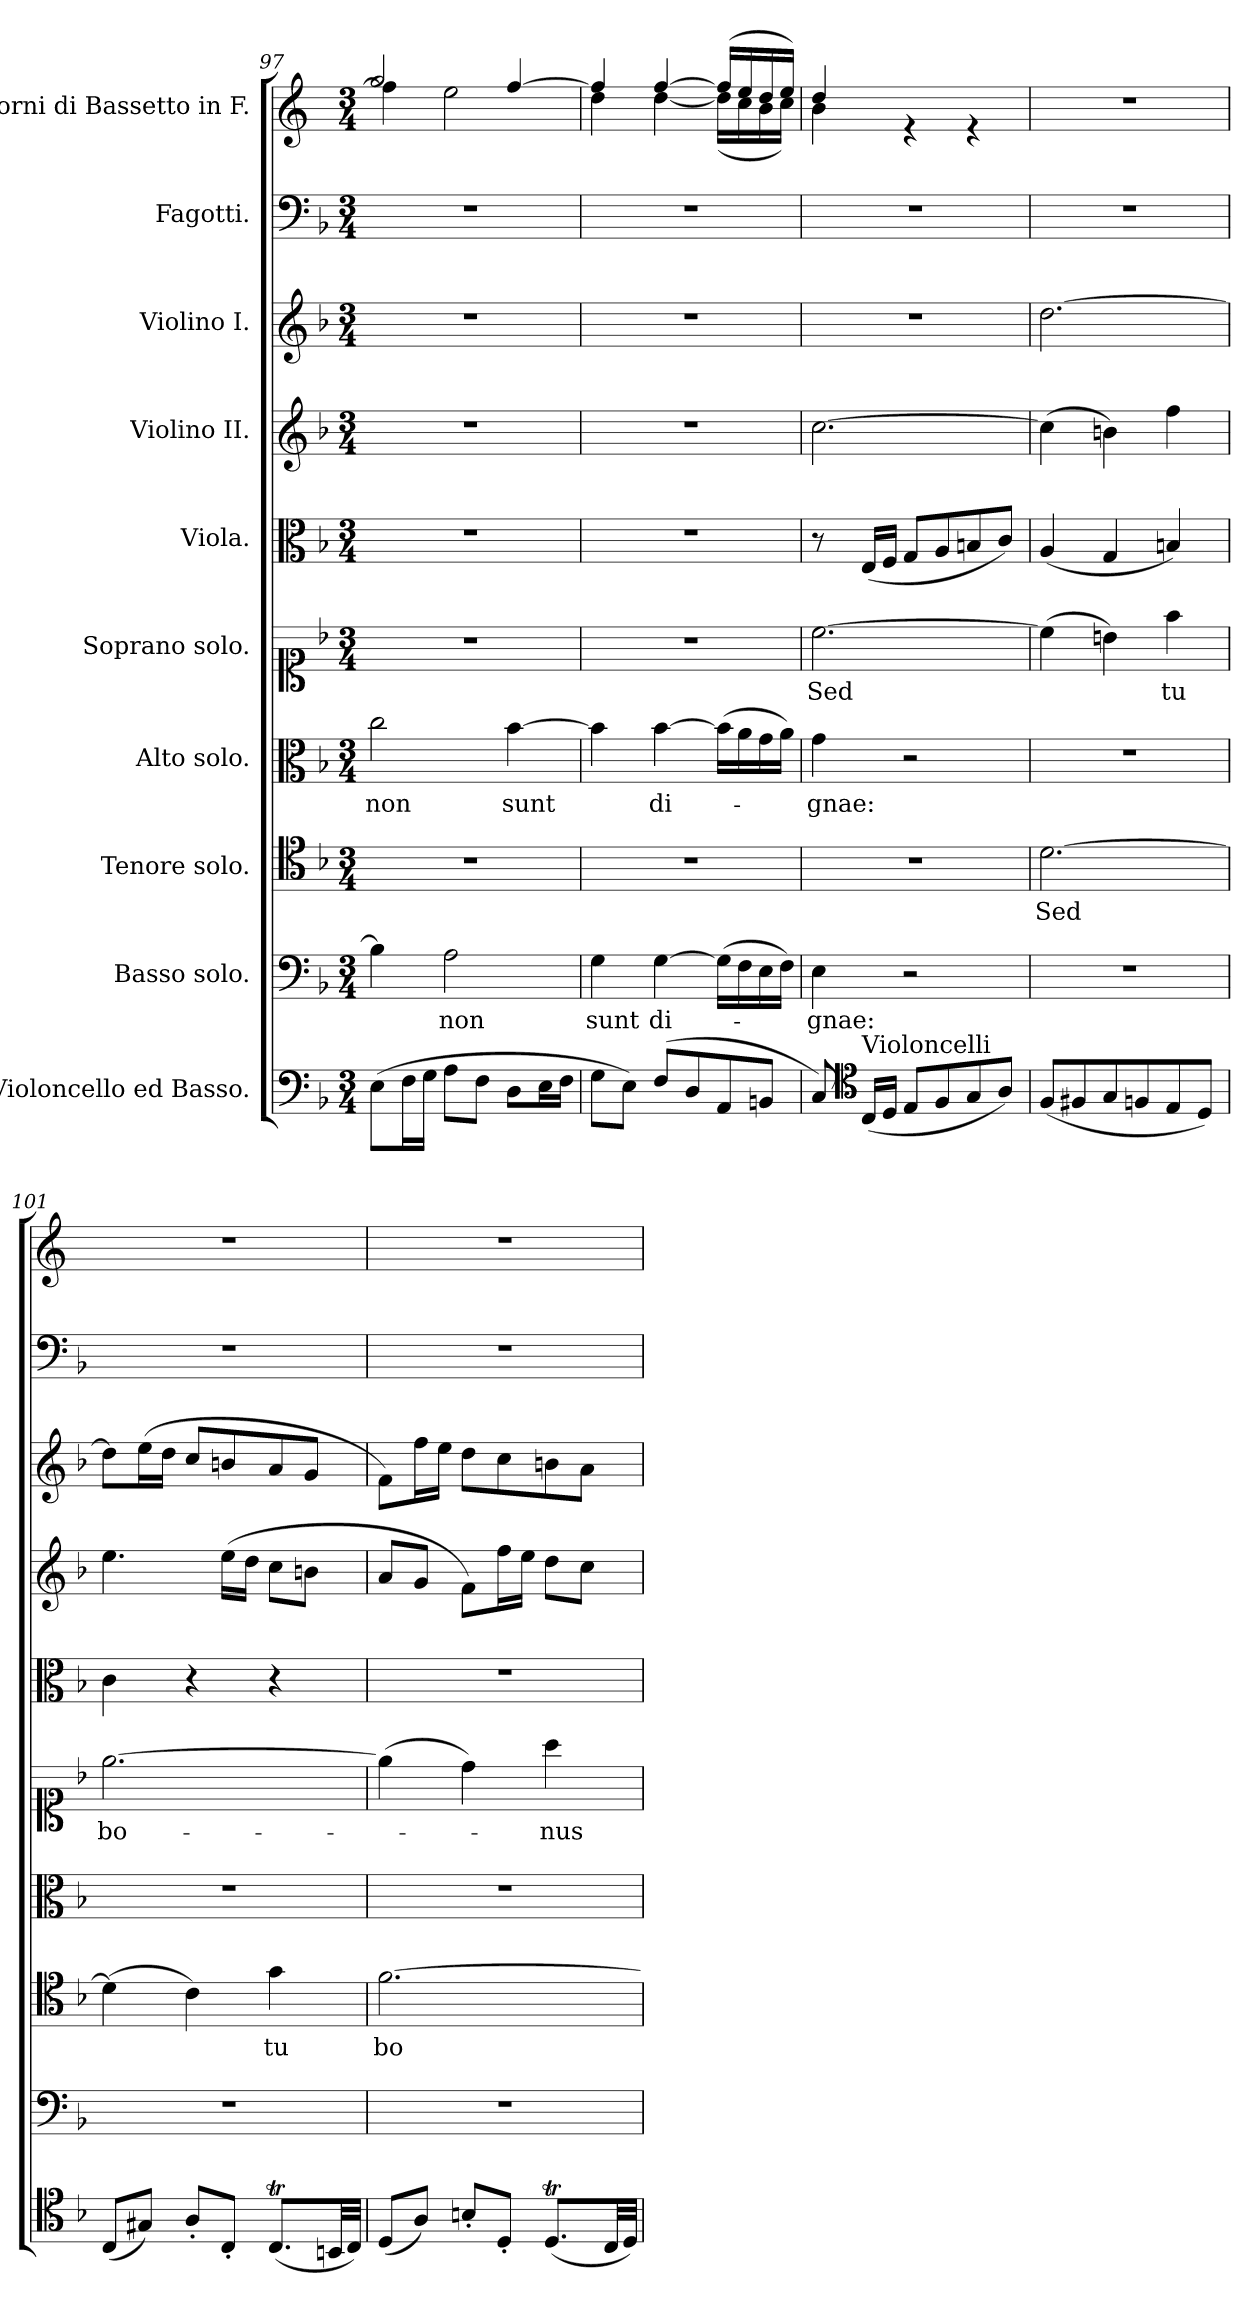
**kern	**kern	**text	**kern	**text	**kern	**text	**kern	**text	**kern	**kern	**kern	**kern	**kern
*part10	*part9	*part9	*part8	*part8	*part7	*part7	*part6	*part6	*part5	*part4	*part3	*part2	*part1
*staff10	*staff9	*staff9	*staff8	*staff8	*staff7	*staff7	*staff6	*staff6	*staff5	*staff4	*staff3	*staff2	*staff1
*I"Violoncello ed Basso.	*I"Basso solo.	*	*I"Tenore solo.	*	*I"Alto solo.	*	*I"Soprano solo.	*	*I"Viola.	*I"Violino II.	*I"Violino I.	*I"Fagotti.	*I"Corni di Bassetto in F.
*clefF4	*clefF4	*	*clefC4	*	*clefC3	*	*clefC1	*	*clefC3	*clefG2	*clefG2	*clefF4	*clefG2
*	*	*	*	*	*	*	*	*	*	*	*	*	*ITrd4c7
*k[b-]	*k[b-]	*	*k[b-]	*	*k[b-]	*	*k[b-]	*	*k[b-]	*k[b-]	*k[b-]	*k[b-]	*k[b-]
*M3/4	*M3/4	*	*M3/4	*	*M3/4	*	*M3/4	*	*M3/4	*M3/4	*M3/4	*M3/4	*M3/4
=97	=97	=97	=97	=97	=97	=97	=97	=97	=97	=97	=97	=97	=97
*^	*	*	*	*	*	*	*	*	*	*	*	*	*
!	!	!	!	!	!	!	!LO:LY:b	!	!	!	!	!	!	!
*	*	*	*	*	*	*	*	*	*	*	*	*	*	*^
(>8E\L	8EE\Lyy	4B-\]	.	2.r	.	2cc\	non	2.r	.	2.r	2.r	2.r	2.r	2cc/	4b-\]
16F\L	16FF\Lyy	.	.	.	.	.	.	.	.	.	.	.	.	.	.
16G\JJ	16GG\JJyy	.	.	.	.	.	.	.	.	.	.	.	.	.	.
!	!	!	!LO:LY:b	!	!	!	!	!	!	!	!	!	!	!	!
8A\L	8AA\Lyy	2A\	non	.	.	.	.	.	.	.	.	.	.	.	2a\
8F\J	8FF\Jyy	.	.	.	.	.	.	.	.	.	.	.	.	.	.
!	!	!	!	!	!	!	!LO:LY:b	!	!	!	!	!	!	!	!
8D\L	8DD\Lyy	.	.	.	.	[4b-\	sunt	.	.	.	.	.	.	[4b-/	.
16E\L	16EE\Lyy	.	.	.	.	.	.	.	.	.	.	.	.	.	.
16F\JJ	16FF\JJyy	.	.	.	.	.	.	.	.	.	.	.	.	.	.
=98	=98	=98	=98	=98	=98	=98	=98	=98	=98	=98	=98	=98	=98	=98	=98
!	!	!	!LO:LY:b	!	!	!	!	!	!	!	!	!	!	!	!
8G\L	8GG\Lyy	4G\	sunt	2.r	.	4b-\]	.	2.r	.	2.r	2.r	2.r	2.r	4b-/]	4g\
8E\J)	8EE\Jyy	.	.	.	.	.	.	.	.	.	.	.	.	.	.
!	!	!	!LO:LY:b	!	!	!	!LO:LY:b	!	!	!	!	!	!	!	!
(<8F/L	8FF\Lyy	[4G\	di-	.	.	[4b-\	di-	.	.	.	.	.	.	[4b-/	[4g\
8D/	8DD\Jyy	.	.	.	.	.	.	.	.	.	.	.	.	.	.
8AA/	8AAA\Lyy	(>16G\LL]	.	.	.	(>16b-\LL]	.	.	.	.	.	.	.	(>16b-/LL]	(<16g\LL]
.	.	16F\	.	.	.	16a\	.	.	.	.	.	.	.	16a/	16f\
8BBn/J	8BBBn\Jyy	16E\	.	.	.	16g\	.	.	.	.	.	.	.	16g/	16e\
.	.	16F\JJ)	.	.	.	16a\JJ)	.	.	.	.	.	.	.	16a/JJ)	16f\JJ)
=99	=99	=99	=99	=99	=99	=99	=99	=99	=99	=99	=99	=99	=99	=99	=99
!	!	!	!LO:LY:b	!	!	!	!LO:LY:b	!	!LO:LY:b	!	!	!	!	!	!
8C/)	8CC\yy	4E\	-gnae:	2.r	.	4g\	-gnae:	[2.cc\	Sed	8r	[2.cc\	2.r	2.r	4g/	4e\
*clefC4	*	*	*	*	*	*	*	*	*	*	*	*	*	*	*
!LO:TX:a:t=Violoncelli	!	!	!	!	!	!	!	!	!	!	!	!	!	!	!
(<16C/LL	2ryy	.	.	.	.	.	.	.	.	(<16E/LL	.	.	.	.	.
16D/JJ	.	.	.	.	.	.	.	.	.	16F/JJ	.	.	.	.	.
8E/L	.	2r	.	.	.	2r	.	.	.	8G/L	.	.	.	4re	2ryy
8F/	.	.	.	.	.	.	.	.	.	8A/	.	.	.	.	.
8G/	.	.	.	.	.	.	.	.	.	8Bn/	.	.	.	4re	.
8A/J)	8ryy	.	.	.	.	.	.	.	.	8c/J)	.	.	.	.	.
*	*	*	*	*	*	*	*	*	*	*	*	*	*	*v	*v
=100	=100	=100	=100	=100	=100	=100	=100	=100	=100	=100	=100	=100	=100	=100
!	!	!	!	!	!LO:LY:b	!	!	!	!	!	!	!	!	!
*v	*v	*	*	*	*	*	*	*	*	*	*	*	*	*
(<8F/L	2.r	.	[2.d\	Sed	2.r	.	(>4cc\]	.	(<4A/	(>4cc\]	[2.dd\	2.r	2.r
8F#X/	.	.	.	.	.	.	.	.	.	.	.	.	.
8G/	.	.	.	.	.	.	4bn\)	.	4G/	4bn\)	.	.	.
8Fn/	.	.	.	.	.	.	.	.	.	.	.	.	.
!	!	!	!	!	!	!	!	!LO:LY:b	!	!	!	!	!
8E/	.	.	.	.	.	.	4ff\	tu	4Bn/)	4ff\	.	.	.
8D/J)	.	.	.	.	.	.	.	.	.	.	.	.	.
!!LO:PB:g=z
=101	=101	=101	=101	=101	=101	=101	=101	=101	=101	=101	=101	=101	=101
!	!	!	!	!	!	!	!	!LO:LY:b	!	!	!	!	!
(<8C/L	2.r	.	(>4d\]	.	2.r	.	[2.ee\	bo-	4c\	4.ee\	8dd\L]	2.r	2.r
8G#X/J)	.	.	.	.	.	.	.	.	.	.	(>16ee\L	.	.
.	.	.	.	.	.	.	.	.	.	.	16dd\JJ	.	.
8A'/L	.	.	4c\)	.	.	.	.	.	4r	.	8cc/L	.	.
8C'/J	.	.	.	.	.	.	.	.	.	(>16ee\LL	8bn/	.	.
.	.	.	.	.	.	.	.	.	.	16dd\JJ	.	.	.
!	!	!	!	!LO:LY:b	!	!	!	!	!	!	!	!	!
(<8.CT/L	.	.	4g\	tu	.	.	.	.	4r	8cc\L	8a/	.	.
.	.	.	.	.	.	.	.	.	.	8bn\J	8g/J	.	.
32BBn/LL	.	.	.	.	.	.	.	.	.	.	.	.	.
32C/JJJ)	.	.	.	.	.	.	.	.	.	.	.	.	.
=102	=102	=102	=102	=102	=102	=102	=102	=102	=102	=102	=102	=102	=102
!	!	!	!	!LO:LY:b	!	!	!	!	!	!	!	!	!
(<8D/L	2.r	.	[2.f\	bo-	2.r	.	(>4ee\]	.	2.r	8a/L	8f\L)	2.r	2.r
8A/J)	.	.	.	.	.	.	.	.	.	8g/J	16ff\L	.	.
.	.	.	.	.	.	.	.	.	.	.	16ee\JJ	.	.
8Bn'/L	.	.	.	.	.	.	4dd\)	.	.	8f\L)	8dd\L	.	.
8D'/J	.	.	.	.	.	.	.	.	.	16ff\L	8cc\	.	.
.	.	.	.	.	.	.	.	.	.	16ee\JJ	.	.	.
!	!	!	!	!	!	!	!	!LO:LY:b	!	!	!	!	!
(<8.DT/L	.	.	.	.	.	.	4aa\	-nus	.	8dd\L	8bn\	.	.
.	.	.	.	.	.	.	.	.	.	8cc\J	8a\J	.	.
32C/LL	.	.	.	.	.	.	.	.	.	.	.	.	.
32D/JJJ)	.	.	.	.	.	.	.	.	.	.	.	.	.
=	=	=	=	=	=	=	=	=	=	=	=	=	=
*-	*-	*-	*-	*-	*-	*-	*-	*-	*-	*-	*-	*-	*-
